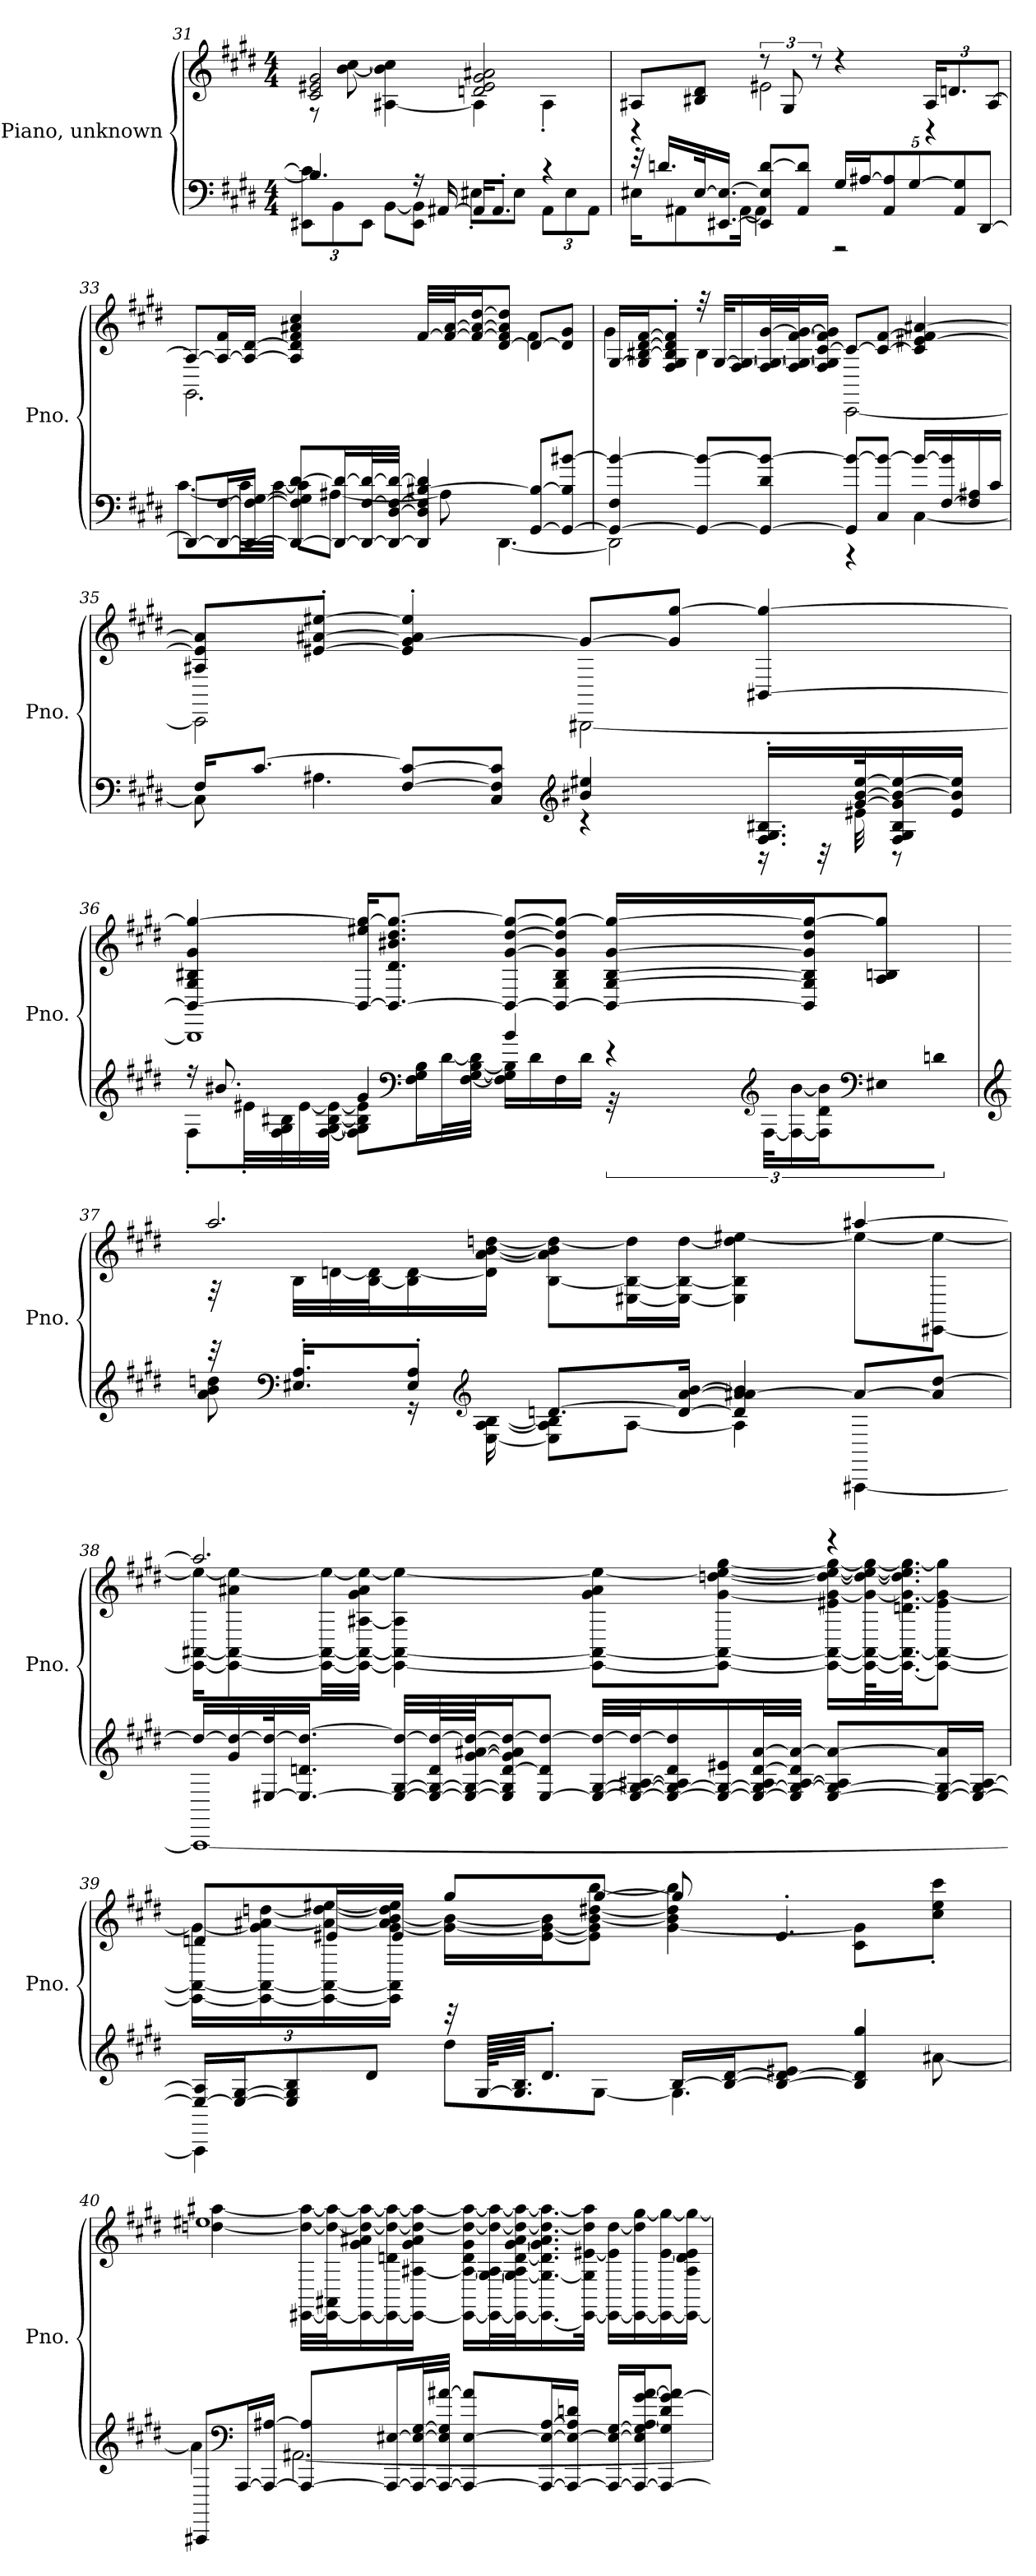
**kern	**kern
*part1	*part1
*staff2	*staff1
*I"Piano, unknown	*
*I'Pno.	*
*clefF4	*clefG2
*k[f#c#g#d#]	*k[f#c#g#d#]
*M4/4	*M4/4
=31	=31
*^	*
*	*Xbrackettup	*
*	*	*^
4.B/]	12EE#X\ 12c#\]L	2c#/ 2e#X/ 2g#/	8r
.	12BB\	.	.
.	.	.	[8b\ [8cc#\
.	12EE#\J	.	.
.	[8BB\L	.	[4A#X\ 4b\] 4cc#\]
16r	8EE#\ 8BB\]J	.	.
[16AA#X/	.	.	.
16AA#/KL]	8E#X'\L	2dn/ 2e#/ 2g#/ 2a#X/	4A#\]
8.AA#'/J	.	.	.
.	8E#\J	.	.
4r	12AA#\L	.	4A#'\
.	12E#\	.	.
.	12AA#\J	.	.
!!LO:PB:g=z	!!
=32	=32	=32	=32
32r	16E#X\KL	8A#X/L	4r
16.dn/LL	.	.	.
.	8AA#X\	.	.
[32E#/K	.	8B#X/ 8d#/J	.
[16.EE#X/ 16.E#/_JJ	.	.	.
.	[16AA#\Jk	.	.
8EE#/] 8E#/] [8d/L	4AA#\]	12r	2e#X\
.	.	12G#/	.
8AA#/ 8d/]J	.	.	.
.	.	12r	.
20G#/LL	2r	4r	.
[20A#X/J	.	.	.
10AA#/ 10A#/]	.	.	.
[10G#/	.	.	.
*	*	*Xbrackettup	*
.	.	24A#/KL	4r
.	.	12.dn/	.
10AA#/ 10G#/]	.	.	.
[10DD#/J	.	.	.
.	.	[12A#/J	.
!!LO:LB:g=z	!!
=33	=33	=33	=33
8DD#/L_	[8.c#\L	8A#/L_	2.GG#\
16DD#/_ [16F#/L	.	16A#/_ 16f#/L	.
16DD#/_ 16F#/_ [16G#/JJ	32c#\LL]	16A#/_ [16d#/JJ	.
.	[32c#\JJJ	.	.
8DD#/_ 8F#/] 8G#/] [8d#/L	8c#\L]	4A#/] 4d#/] 4f#/ 4a#X/ 4cc#/	.
16DD#/_ 16d#/_L	[8A#X\J	.	.
32DD#/_ [32F#/ 32d#/_L	.	.	.
32DD#/_ [32D#/ 32F#/_ 32d#/_JJJ	.	.	.
4DD#/] 4D#/] 4F#/] [4B#X/ 4d#/]	8A#\]	[32f#/LLL	.
.	.	32f#/_ [32a#/J	.
.	.	16f#/_ 16a#/_ [16dd#/J	.
.	[4.DD#\	[8d#/ 8f#/] 8a#/] 8dd#/]J	.
[8GG#/ 8B#/_L	.	8d#/L_	4f#\
8GG#/_ 8B#/] [8b#X/J	.	8d#/] 8g#/J	.
!!LO:LB:g=z	!!
=34	=34	=34	=34
4GG#/_ 4F#/ 4b#/_	2DD#\]	[16G#/LL	4g#\
.	.	16G#/] [16B#X/ [16d#/ [16f#/J	.
.	.	8F#/' 8G#/' 8B#/]' 8d#/]' 8f#/]'J	.
8GG#/_ 8b#/_L	.	32r	4B#\
.	.	[32G#/KLL	.
.	.	[16F#/ 16G#/_	.
8GG#/_ 8d#/ 8b#/_J	.	32F#/_ 32G#/_ [32g#/L	.
.	.	32F#/_ 32G#/_ [32f#/ 32g#/_J	.
.	.	16F#/] 16G#/] [16c#/ 16f#/] 16g#/]JJ	.
8GG#/] 8b#/_L	4r	8c#/L_	[2CC#\
8C#/ 8b#/_J	.	8c#/_ [8f#/J	.
16b#/LL_	[4C#\	4c#/] [4e#X/ 4f#/] [4a#X/	.
[16F#/ 16b#/]	.	.	.
16F#/] 16A#X/	.	.	.
16c#/JJ	.	.	.
!!LO:LB:g=z	!!
=35	=35	=35	=35
16F#/KL	8C#\]	8A#X/ 8e#/] 8a#/]L	2CC#\]
[8.c#/J	.	.	.
.	4.A#X\	[8e#X/' [8a#X/' [8ee#X/'J	.
[8F#/ 8c#/_L	.	4e#/]' [4g#/' 4a#/]' 4ee#/]'	.
8C#/ 8F#/] 8c#/]J	.	.	.
*clefG2	*	*	*
4b#X/ 4ee#X/	4r	8g#/L_	[2BBB#X\
.	.	8g#/] [8gg#/J	.
16.F#/' 16.G#/' 16.B#X/'LL	16r	[4BB#X/ 4gg#/_	.
.	32r	.	.
[32g#/ [32b#/ [32ee#/K	32e#X\	.	.
16F#/ 16G#/ 16B#/ 16g#/] 16b#/_ 16ee#/_	8r	.	.
16e#/ 16b#/] 16ee#/]JJ	.	.	.
!!LO:LB:g=z	!!
=36	=36	=36	=36
16r	8F#'\L	4BB#/_ 4G#/ 4B#X/ 4g#/ 4gg#/_	1BBB#]
8.b#X/	.	.	.
.	32e#X'\LL	.	.
.	32F#\ 32G#\ 32B#X\	.	.
.	[32e#\	.	.
.	[32F#\ [32G#\ [32B#\ 32e#\_JJJ	.	.
4g#/	8F#\] 8G#\] 8B#\] 8e#\]L	16BB#/_ 16ee#X/ 16gg#/_KL	.
.	.	8.BB#/_ 8.d#/ 8.b#X/ 8.dd#/ 8.gg#/_J	.
*clefF4	*	*	*
.	16F#\ 16G#\ 16B#\L	.	.
.	[32d#\L	.	.
.	[32F#\ [32G#\ [32B#\ 32d#\]JJJ	.	.
4b#/	16F#\] 16G#\] 16B#\]LL	8BB#/_ [8g#/ [8dd#/ 8gg#/_L	.
.	16d#\	.	.
.	16F#\	8BB#/_ 8G#/ 8B#/ 8g#/] 8dd#/] 8gg#/_J	.
.	16d#\JJ	.	.
*	*brackettup	*	*
4r	48r	16BB#/_ [16G#/ [16B#/ [16g#/ 16gg#/_LL	.
*clefG2	*	*	*
.	[48F#\KLL	.	.
.	24F#\_ [24b#\	.	.
.	.	16BB#/] 16G#/] 16B#/] 16g#/] 16dd#/ 16gg#/_J	.
.	24F#\] 24d#\ 24b#\]	.	.
*clefF4	*	*	*
.	16E#X\	8A/ 8Bn/ 8gg#/]J	.
.	16dn\JJ	.	.
!!LO:LB:g=z	!!
=37	=37	=37	=37
*clefG2	*	*	*
32r	8a\ 8b\ 8ddn\	2.aa/	32r
*clefF4	*	*	*
16.E#X/' 16.A/'KL	.	.	32B\LLL
.	.	.	[32dn\
.	.	.	[32B\ 32d\]J
8E#/' 8A/'J	16r	.	16B\] [16d\
*clefG2	*	*	*
.	[16E#\ [16A\ [16B\	.	16d\] [16a\ [16b\ [16ddn\JJ
[8.dn/L	8E#\] 8A\] 8B\]L	.	[8B\ 8a\] 8b\] 8dd\_L
.	[8A\J	.	[16E#X\ 16B\_ 16dd\]L
16d/_ [16a/ [16b/Jk	.	.	16E#\_ 16B\_ [16dd\JJ
4d/] 4a/] [4a#X/ 4b/]	4A\]	.	4E#\] 4B\] 4dd\] [4ee#X\
8a#/L_	[4AAA#X\	[4aa#X/	8ee#\L_
8a#/] [8dd/J	.	.	[8EE#X\ 8ee#\_J
!!LO:PB:g=z	!!
=38	=38	=38	=38
16dd/LL_	1AAA#_	2.aa#/]	16EE#\_ [16AA#X\ 16ee#\_KL
16g#/ 16dd/_	.	.	8EE#\_ 8AA#\_ 8a#X\ 8ee#\_
[32E#X/ 32dd/_K	.	.	.
16.E#/_ 16.dn/ 16.dd/_JJ	.	.	.
.	.	.	32EE#\_ 32AA#\_ 32ee#\_LL
.	.	.	32EE#\_ 32AA#\_ [32A#X\ 32g#\ 32a#\ 32ee#\_JJJ
32E#/_ [32G#/ 32dd/_LLL	.	.	4EE#\_ 4AA#\_ 4A#\] 4ee#\_
64E#/_ 64G#/_ 64d/ 64dd/_L	.	.	.
64E#/_ 64G#/_ [64g#/ [64a#X/ 64dd/_JJ	.	.	.
16E#/] 16G#/] [16d/ 16g#/] 16a#/] 16dd/_J	.	.	.
[8E#/ 8d/] 8dd/_J	.	.	.
32E#/_ [32G#/ 32dd/_LLL	.	.	8EE#\_ 8AA#\_ 8g#\ 8a#\ 8ee#\_L
32E#/_ 32G#/_ [32A#X/ 32dd/_J	.	.	.
16E#/_ 16G#/_ 16A#/] 16d/ 16dd/]	.	.	.
16E#/_ 16G#/_ 16e#X/	.	.	8EE#\_ 8AA#\_ [8g#\ [8ddn\ 8ee#\_ [8gg#\J
32E#/_ 32G#/_ 32A#/ [32d/ [32a#/L	.	.	.
32E#/] 32G#/_ [32A#/ 32d/] 32a#/_JJJ	.	.	.
[8E#/ 8G#/_ 8A#/] 8a#/_L	.	4r	16EE#\_ 16AA#\_ 16e#X\ 16g#\_ 16dd\_ 16ee#\_ 16gg#\_LL
.	.	.	64EE#\_ 64AA#\_ 64g#\_ 64dd\_ 64ee#\_ 64gg#\_KL
.	.	.	32.EE#\_ 32.AA#\_ 32.dn\ 32.g#\_ 32.dd\] 32.ee#\] 32.gg#\_JJ
16E#/_ 16G#/_ 16a#/]L	.	.	8EE#\_ 8AA#\_ 8e#\ 8g#\_ 8gg#\]J
16E#/_ 16G#/] [16A#/JJ	.	.	.
!!LO:LB:g=z	!!
=39	=39	=39	=39
*Xbrackettup	*	*	*
24E#/_ 24A#/]LL	4AAA#\]	8dn/L	16EE#\_ 16AA#\_ 16g#\_LL
24E#/_ [24G#/J	.	.	.
.	.	.	16EE#\_ 16AA#\_ 16g#\] [16a#X\ [16ddn\
12E#/] 12G#/] 12B/	.	.	.
.	.	16e#X/L	16EE#\_ 16AA#\_ 16a#\_ 16dd\_ [16ee#X\
12d#/J	.	.	.
.	.	16e#/JJ	16EE#\] 16AA#\] [16g#\ 16a#\] [16b\ 16dd\] 16ee#\]JJ
32r	8dd#\L	8gg#/L	16g#\_ 16b\_LL
[128G#/KLLLL	.	.	.
64.G#/] 64.B/JJJ	.	.	.
8.d#'/J	.	.	[16e#\ 16g#\_ 16b\]J
.	[8G#\J	[8gg#/J	8e#\] 8g#\] [8b\ [8dd#X\ [8bb\J
[16B/LL	4.G#\]	8gg#/]	[4g#\ 4b\] 4dd#\] 4bb\]
16B/_ [16d#/J	.	.	.
8B/_ 8d#/_ 8e#X/J	.	4.e#'/	.
4B/] 4d#/] 4gg#/	.	.	8c#\ 8g#\]L
.	[8a#X\	.	8cc#\' 8ee#\' 8ccc#\'J
!!LO:LB:g=z	!!
=40	=40	=40	=40
8AAA#X/L	4a#\]	1ee#X	[4ddn\ [4aa#X\
*clefF4	*	*	*
[16AAA#/L	.	.	.
16AAA#/_ [16A#X/JJ	.	.	.
8AAA#/_ 8A#/]L	[2.AA#X\	.	[32EE#X\ 32dd\_ 32aa#\_LLL
.	.	.	32EE#\_ 32AA#X\ 32dd\_ 32aa#\_J
.	.	.	16EE#\_ 16g#\ 16a#X\ 16dd\_ 16aa#\_
16AAA#/_ [16E#X/L	.	.	16EE#\_ 16dn\ 16dd\_ 16aa#\_
32AAA#/_ 32E#/_ [32G#/L	.	.	16EE#\_ [16A#X\ 16g#\ 16a#\ 16dd\_ 16aa#\_JJ
32AAA#/_ 32E#/] 32G#/] [32a#X/JJJ	.	.	.
8AAA#/_ [8E#/ 8a#/]L	.	.	16EE#\_ 16A#\_ 16d\ 16g#\ 16dd\_ 16aa#\_LL
.	.	.	32EE#\_ [32G#\ 32A#\_ 32dd\_ 32aa#\_L
.	.	.	32EE#\_ 32G#\_ 32A#\] [32d\ [32g#\ [32a#\ 32dd\_ 32aa#\_J
16AAA#/_ 16E#/_ [16A#/L	.	.	16.EE#\_ 16.G#\_ 16.d\] 16.g#\] 16.a#\] 16.dd\_ 16.aa#\_
16AAA#/_ 16E#/_ 16A#/] 16dn/JJ	.	.	.
.	.	.	32EE#\_ 32G#\] [32e#X\ 32dd\] 32aa#\]JJk
16AAA#/_ 16E#/_ [16G#/LL	.	.	16EE#\_ 16e#\] [16dd\LL
16AAA#/_ 16E#/] 16G#/_ 16A#/ [16g#/ [16a#/J	.	.	16EE#\_ 16dd\] [16gg#\
8AAA#/_ 8G#/] 8d/ 8g#/_ 8a#/]J	.	.	16EE#\_ [16e#\ 16gg#\_
.	.	.	16EE#\_ 16A#\ 16d\ 16e#\] 16gg#\_JJ
*v	*v	*	*
*	*v	*v
=	=
*-	*-
